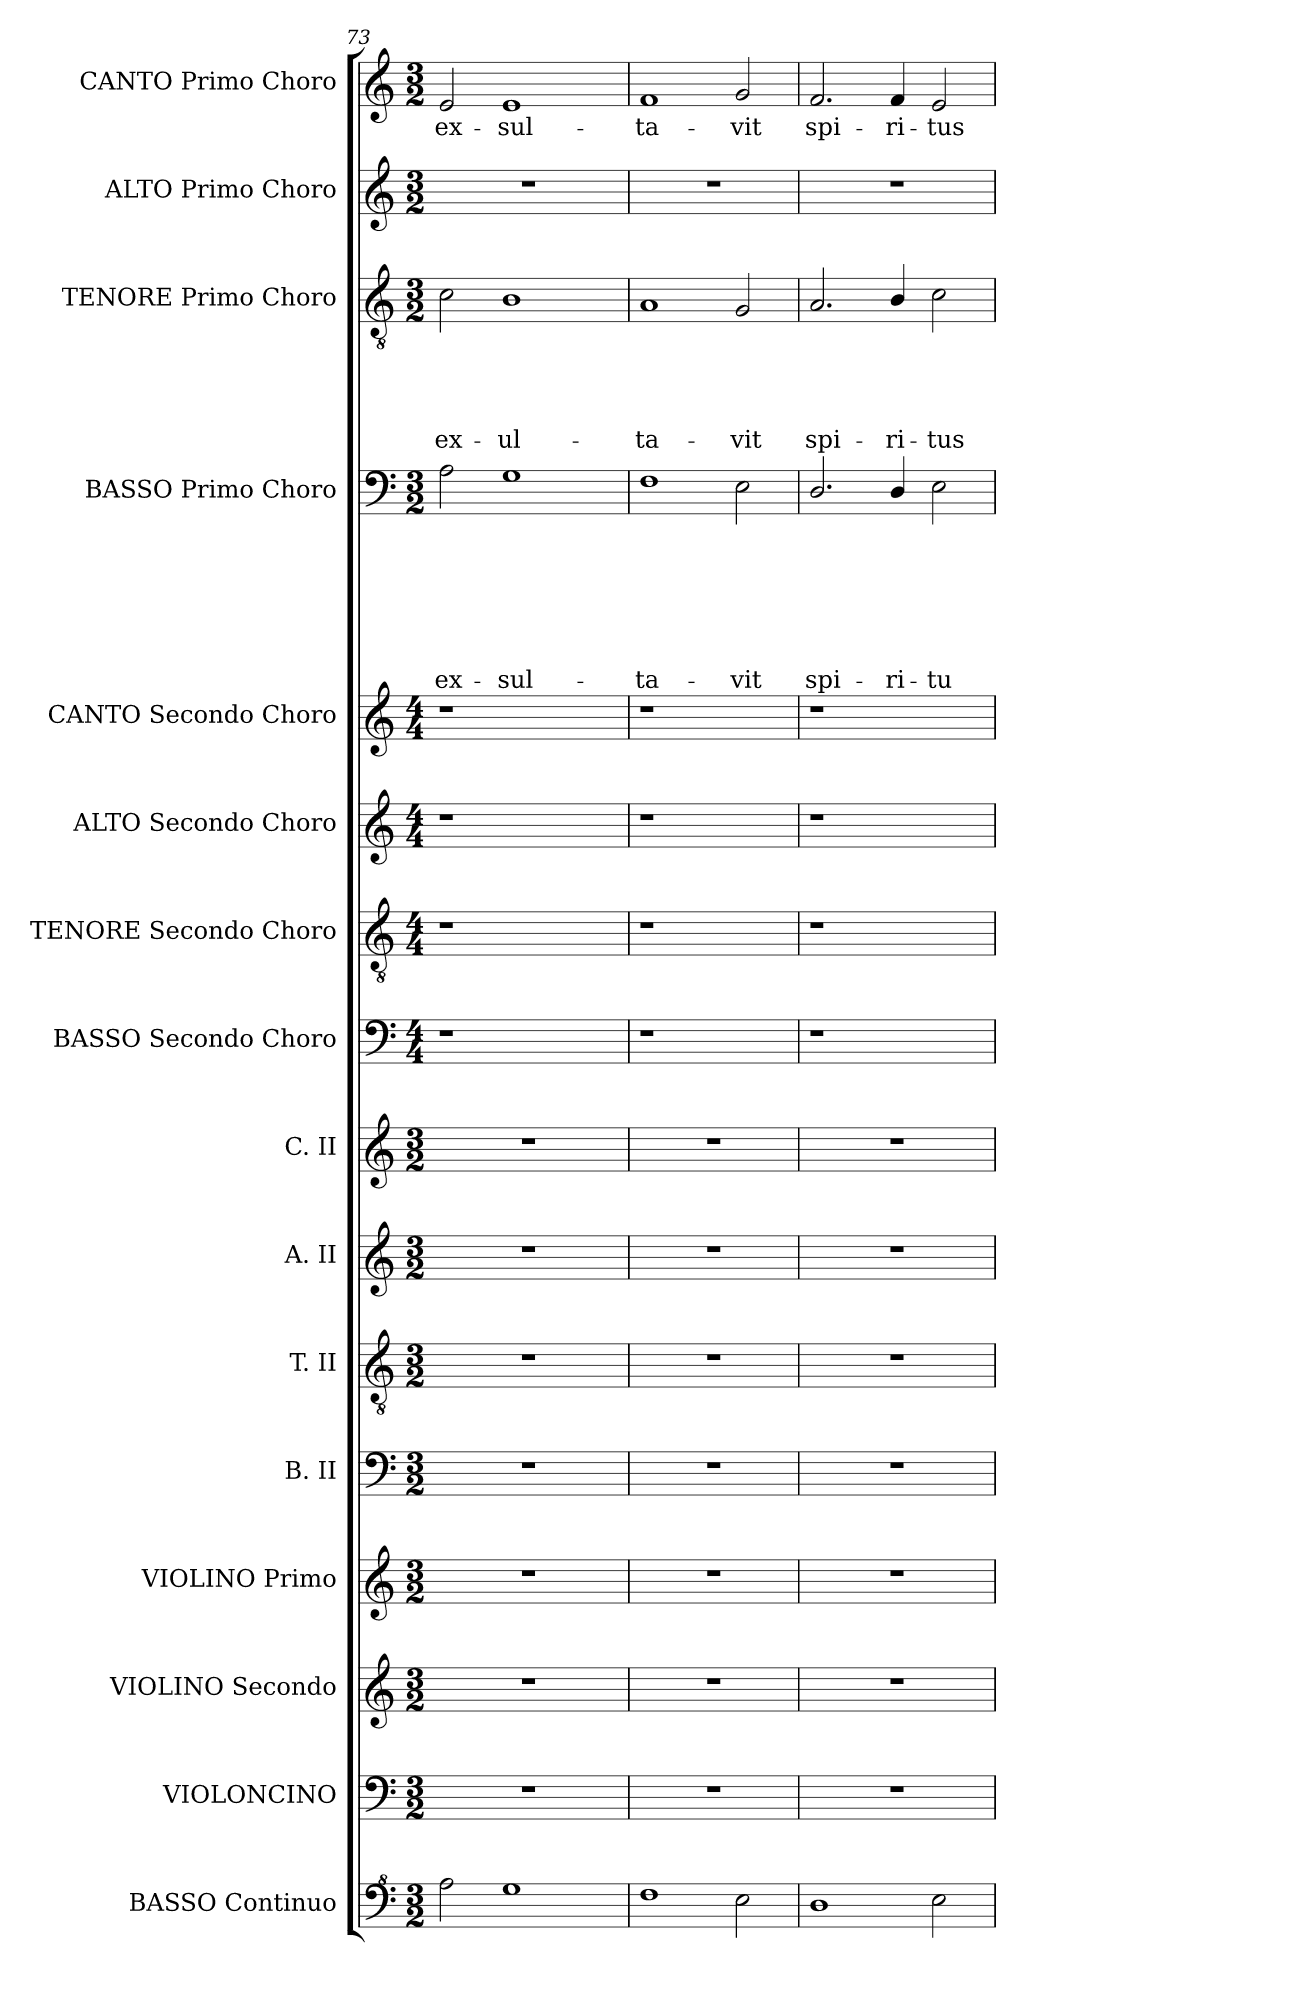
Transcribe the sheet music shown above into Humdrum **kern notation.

**kern	**kern	**kern	**kern	**kern	**kern	**kern	**kern	**kern	**kern	**kern	**kern	**kern	**text	**text	**text	**text	**text	**text	**text	**kern	**text	**text	**text	**text	**text	**kern	**kern	**text
*part16	*part15	*part14	*part13	*part12	*part11	*part10	*part9	*part8	*part7	*part6	*part5	*part4	*part4	*part4	*part4	*part4	*part4	*part4	*part4	*part3	*part3	*part3	*part3	*part3	*part3	*part2	*part1	*part1
*staff16	*staff15	*staff14	*staff13	*staff12	*staff11	*staff10	*staff9	*staff8	*staff7	*staff6	*staff5	*staff4	*staff4	*staff4	*staff4	*staff4	*staff4	*staff4	*staff4	*staff3	*staff3	*staff3	*staff3	*staff3	*staff3	*staff2	*staff1	*staff1
*I"BASSO Continuo	*I"VIOLONCINO	*I"VIOLINO Secondo	*I"VIOLINO Primo	*I"B. II	*I"T. II	*I"A. II	*I"C. II	*I"BASSO Secondo Choro	*I"TENORE Secondo Choro	*I"ALTO Secondo Choro	*I"CANTO Secondo Choro	*I"BASSO Primo Choro	*	*	*	*	*	*	*	*I"TENORE Primo Choro	*	*	*	*	*	*I"ALTO Primo Choro	*I"CANTO Primo Choro	*
*I'B. c.	*I'Vc.	*	*I'Vn. I	*I'B. II	*I'T. II	*I'A. II	*I'C. II	*	*I'Ch	*I'Ch	*I'Ch	*I'B. I	*	*	*	*	*	*	*	*I'T. I	*	*	*	*	*	*I'A. I	*I'C. I	*
*clefF^4	*clefF4	*clefG2	*clefG2	*clefF4	*clefGv2	*clefG2	*clefG2	*clefF4	*clefGv2	*clefG2	*clefG2	*clefF4	*	*	*	*	*	*	*	*clefGv2	*	*	*	*	*	*clefG2	*clefG2	*
*ITrd7c12	*	*	*	*	*	*	*	*ITrd7c12	*	*	*	*	*	*	*	*	*	*	*	*	*	*	*	*	*	*	*	*
*k[]	*k[]	*k[]	*k[]	*k[]	*k[]	*k[]	*k[]	*k[]	*k[]	*k[]	*k[]	*k[]	*	*	*	*	*	*	*	*k[]	*	*	*	*	*	*k[]	*k[]	*
*C:	*C:	*C:	*C:	*C:	*C:	*C:	*C:	*C:	*C:	*C:	*C:	*C:	*	*	*	*	*	*	*	*C:	*	*	*	*	*	*C:	*C:	*
*M3/2	*M3/2	*M3/2	*M3/2	*M3/2	*M3/2	*M3/2	*M3/2	*M4/4	*M4/4	*M4/4	*M4/4	*M3/2	*	*	*	*	*	*	*	*M3/2	*	*	*	*	*	*M3/2	*M3/2	*
=73	=73	=73	=73	=73	=73	=73	=73	=73	=73	=73	=73	=73	=73	=73	=73	=73	=73	=73	=73	=73	=73	=73	=73	=73	=73	=73	=73	=73
!	!LO:N:vis=1	!LO:N:vis=1	!LO:N:vis=1	!LO:N:vis=1	!LO:N:vis=1	!LO:N:vis=1	!LO:N:vis=1	!	!	!	!	!	!	!	!	!	!	!	!LO:LY:b	!	!	!	!	!	!LO:LY:b	!LO:N:vis=1	!	!LO:LY:b
2A\	1.r	1.r	1.r	1.r	1.r	1.r	1.r	1r	1r	1r	1r	2A\	.	.	.	.	.	.	ex-	2c\	.	.	.	.	ex-	1.r	2e/	ex-
!	!	!	!	!	!	!	!	!	!	!	!	!	!	!	!	!	!	!	!LO:LY:b	!	!	!	!	!	!LO:LY:b	!	!	!LO:LY:b
1G	.	.	.	.	.	.	.	.	.	.	.	1G	.	.	.	.	.	.	-sul-	1B	.	.	.	.	-ul-	.	1e	-sul-
.	.	.	.	.	.	.	.	2ryy	2ryy	2ryy	2ryy	.	.	.	.	.	.	.	.	.	.	.	.	.	.	.	.	.
=74	=74	=74	=74	=74	=74	=74	=74	=74	=74	=74	=74	=74	=74	=74	=74	=74	=74	=74	=74	=74	=74	=74	=74	=74	=74	=74	=74	=74
!	!LO:N:vis=1	!LO:N:vis=1	!LO:N:vis=1	!LO:N:vis=1	!LO:N:vis=1	!LO:N:vis=1	!LO:N:vis=1	!	!	!	!	!	!	!	!	!	!	!	!LO:LY:b	!	!	!	!	!	!LO:LY:b	!LO:N:vis=1	!	!LO:LY:b
1F	1.r	1.r	1.r	1.r	1.r	1.r	1.r	1r	1r	1r	1r	1F	.	.	.	.	.	.	-ta-	1A	.	.	.	.	-ta-	1.r	1f	-ta-
!	!	!	!	!	!	!	!	!	!	!	!	!	!	!	!	!	!	!	!LO:LY:b	!	!	!	!	!	!LO:LY:b	!	!	!LO:LY:b
2E\	.	.	.	.	.	.	.	2ryy	2ryy	2ryy	2ryy	2E\	.	.	.	.	.	.	-vit	2G/	.	.	.	.	-vit	.	2g/	-vit
=75	=75	=75	=75	=75	=75	=75	=75	=75	=75	=75	=75	=75	=75	=75	=75	=75	=75	=75	=75	=75	=75	=75	=75	=75	=75	=75	=75	=75
!	!LO:N:vis=1	!LO:N:vis=1	!LO:N:vis=1	!LO:N:vis=1	!LO:N:vis=1	!LO:N:vis=1	!LO:N:vis=1	!	!	!	!	!	!	!	!	!	!	!	!LO:LY:b	!	!	!	!	!	!LO:LY:b	!LO:N:vis=1	!	!LO:LY:b
1D	1.r	1.r	1.r	1.r	1.r	1.r	1.r	1r	1r	1r	1r	2.D/	.	.	.	.	.	.	spi-	2.A/	.	.	.	.	spi-	1.r	2.f/	spi-
!	!	!	!	!	!	!	!	!	!	!	!	!	!	!	!	!	!	!	!LO:LY:b	!	!	!	!	!	!LO:LY:b	!	!	!LO:LY:b
.	.	.	.	.	.	.	.	.	.	.	.	4D/	.	.	.	.	.	.	-ri-	4B/	.	.	.	.	-ri-	.	4f/	-ri-
!	!	!	!	!	!	!	!	!	!	!	!	!	!	!	!	!	!	!	!LO:LY:b	!	!	!	!	!	!LO:LY:b	!	!	!LO:LY:b
2E\	.	.	.	.	.	.	.	2ryy	2ryy	2ryy	2ryy	2E\	.	.	.	.	.	.	-tu	2c\	.	.	.	.	-tus	.	2e/	-tus
=	=	=	=	=	=	=	=	=	=	=	=	=	=	=	=	=	=	=	=	=	=	=	=	=	=	=	=	=
*-	*-	*-	*-	*-	*-	*-	*-	*-	*-	*-	*-	*-	*-	*-	*-	*-	*-	*-	*-	*-	*-	*-	*-	*-	*-	*-	*-	*-
